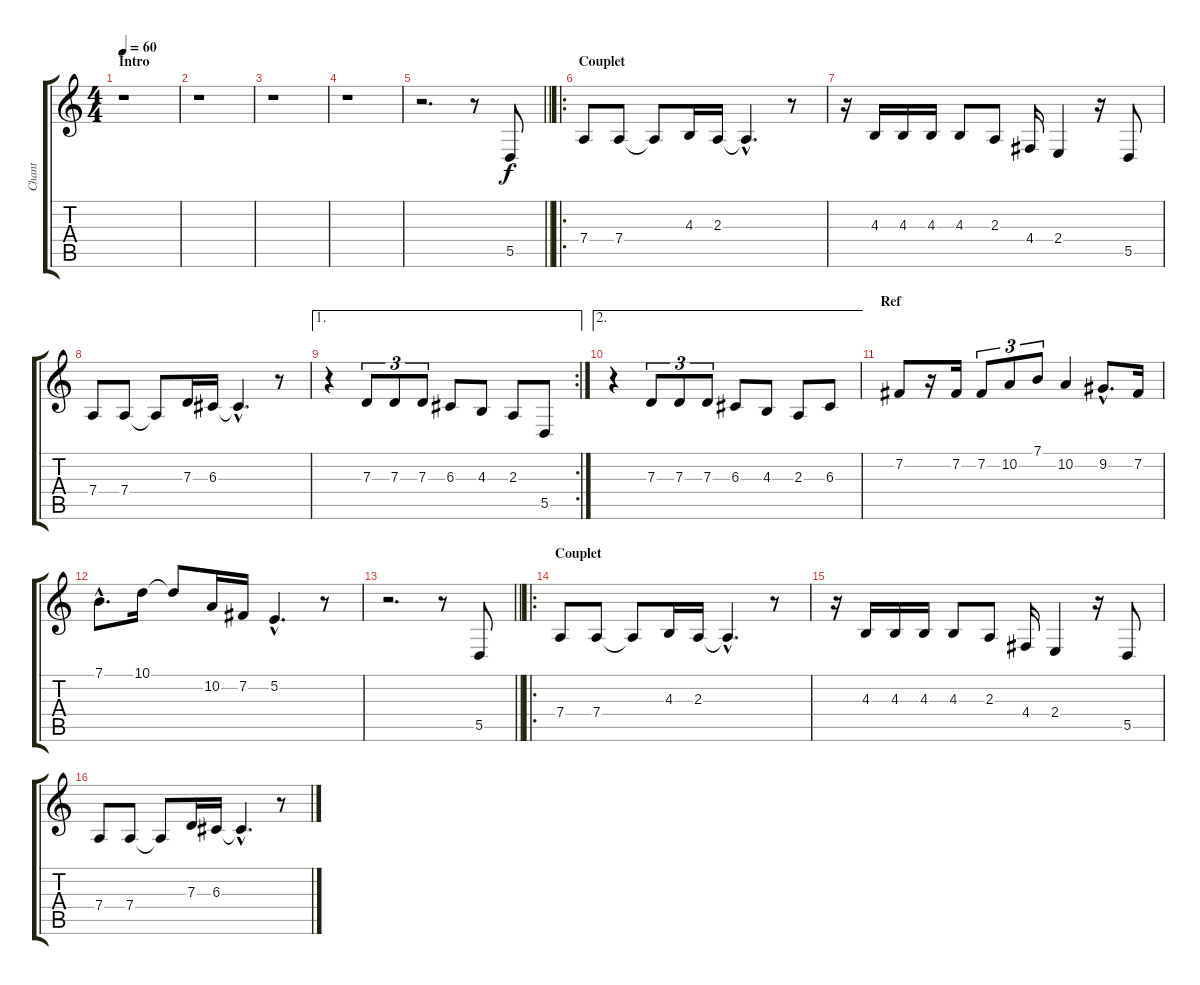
\track ("Chant" "Chant") {instrument flute}
\staff {score tabs}
\tuning (E4 B3 G3 D3 A2 E2) {hide}
\ts (4 4)
\section ("" "Intro")
\tempo 60
\clef g2
\ks c
r.1{dy f instrument flute} |
r.1 |
r.1 |
r.1 |
\barLineRight lightlight
r.2{d} r.8 5.5.8 |
\ro
\section ("" "Couplet")
7.4.8 7.4.8 7.4{t}.8 4.3.16 2.3.16 2.3{hac t}.4{d} r.8 |
r.16 4.3.16 4.3.16 4.3.16 4.3.8 2.3.8 4.4.16 2.4.4 r.16 5.5.8 |
7.4.8 7.4.8 7.4{t}.8 7.3.16 6.3.16 6.3{hac t}.4{d} r.8 |
\ae 1
\rc 2
r.4 7.3.8{tu (3 2)} 7.3.8{tu (3 2)} 7.3.8{tu (3 2)} 6.3.8 4.3.8 2.3.8 5.5.8 |
\ae 2
r.4 7.3.8{tu (3 2)} 7.3.8{tu (3 2)} 7.3.8{tu (3 2)} 6.3.8 4.3.8 2.3.8 6.3.8 |
\section ("" "Ref")
7.2.8 r.16 7.2.16 7.2.8{tu (3 2)} 10.2.8{tu (3 2)} 7.1.8{tu (3 2)} 10.2.4 9.2{hac}.8{d} 7.2.16 |
7.1{hac}.8{d} 10.1.16 10.1{t}.8 10.2.16 7.2.16 5.2{hac}.4{d} r.8 |
\barLineRight lightlight
r.2{d} r.8 5.5.8 |
\ro
\section ("" "Couplet")
7.4.8 7.4.8 7.4{t}.8 4.3.16 2.3.16 2.3{hac t}.4{d} r.8 |
r.16 4.3.16 4.3.16 4.3.16 4.3.8 2.3.8 4.4.16 2.4.4 r.16 5.5.8 |
7.4.8 7.4.8 7.4{t}.8 7.3.16 6.3.16 6.3{hac t}.4{d} r.8
